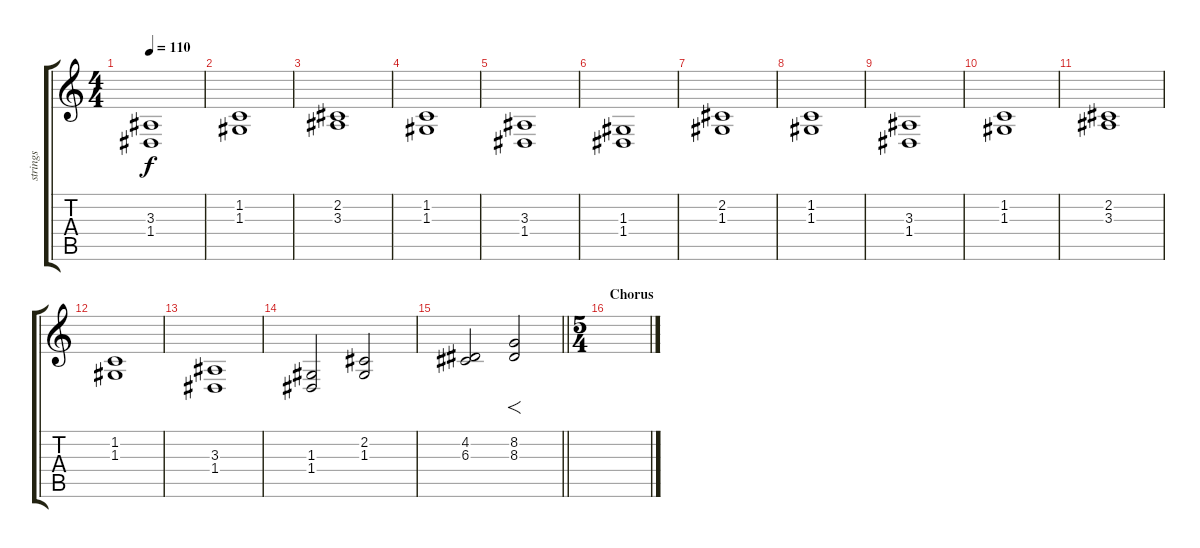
\track ("strings" "strings") {instrument stringensemble1}
\staff {score tabs}
\tuning (E4 B3 G3 D3 A2 E2) {hide}
\ts (4 4)
\tempo 110
\clef g2
\ks c
(3.3 1.4).1{dy f} |
(1.2 1.3).1 |
(2.2 3.3).1 |
(1.2 1.3).1 |
(3.3 1.4).1 |
(1.3 1.4).1 |
(2.2 1.3).1 |
(1.2 1.3).1 |
(3.3 1.4).1 |
(1.2 1.3).1 |
(2.2 3.3).1 |
(1.2 1.3).1 |
(3.3 1.4).1 |
(1.3 1.4).2 (2.2 1.3).2 |
\barLineRight lightlight
(4.2 6.3).2 (8.2 8.3).2{f} |
\ts (5 4)
\section ("" "Chorus")
